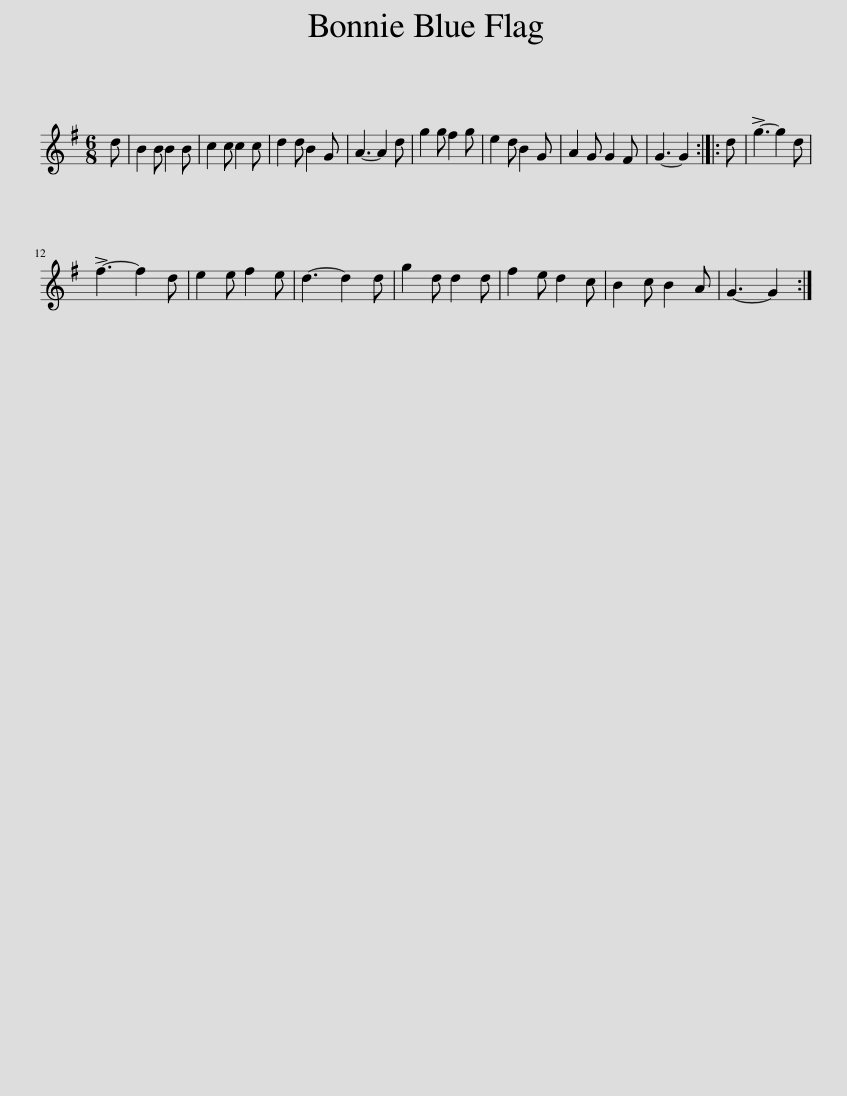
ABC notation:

X:1
L:1/8
M:6/8
I:linebreak $
K:none
V:1 treble transpose="8 "
V:1
[K:G] d | B2 B B2 B | c2 c c2 c | d2 d B2 G | A3- A2 d | %5
 g2 g f2 g | e2 d B2 G | A2 G G2 F | G3- G2 :: d | %10
 !>!g3- g2 d |$ !>!f3- f2 d | e2 e f2 e | d3- d2 d | g2 d d2 d | %15
 f2 e d2 c | B2 c B2 A | G3- G2 :| %18
